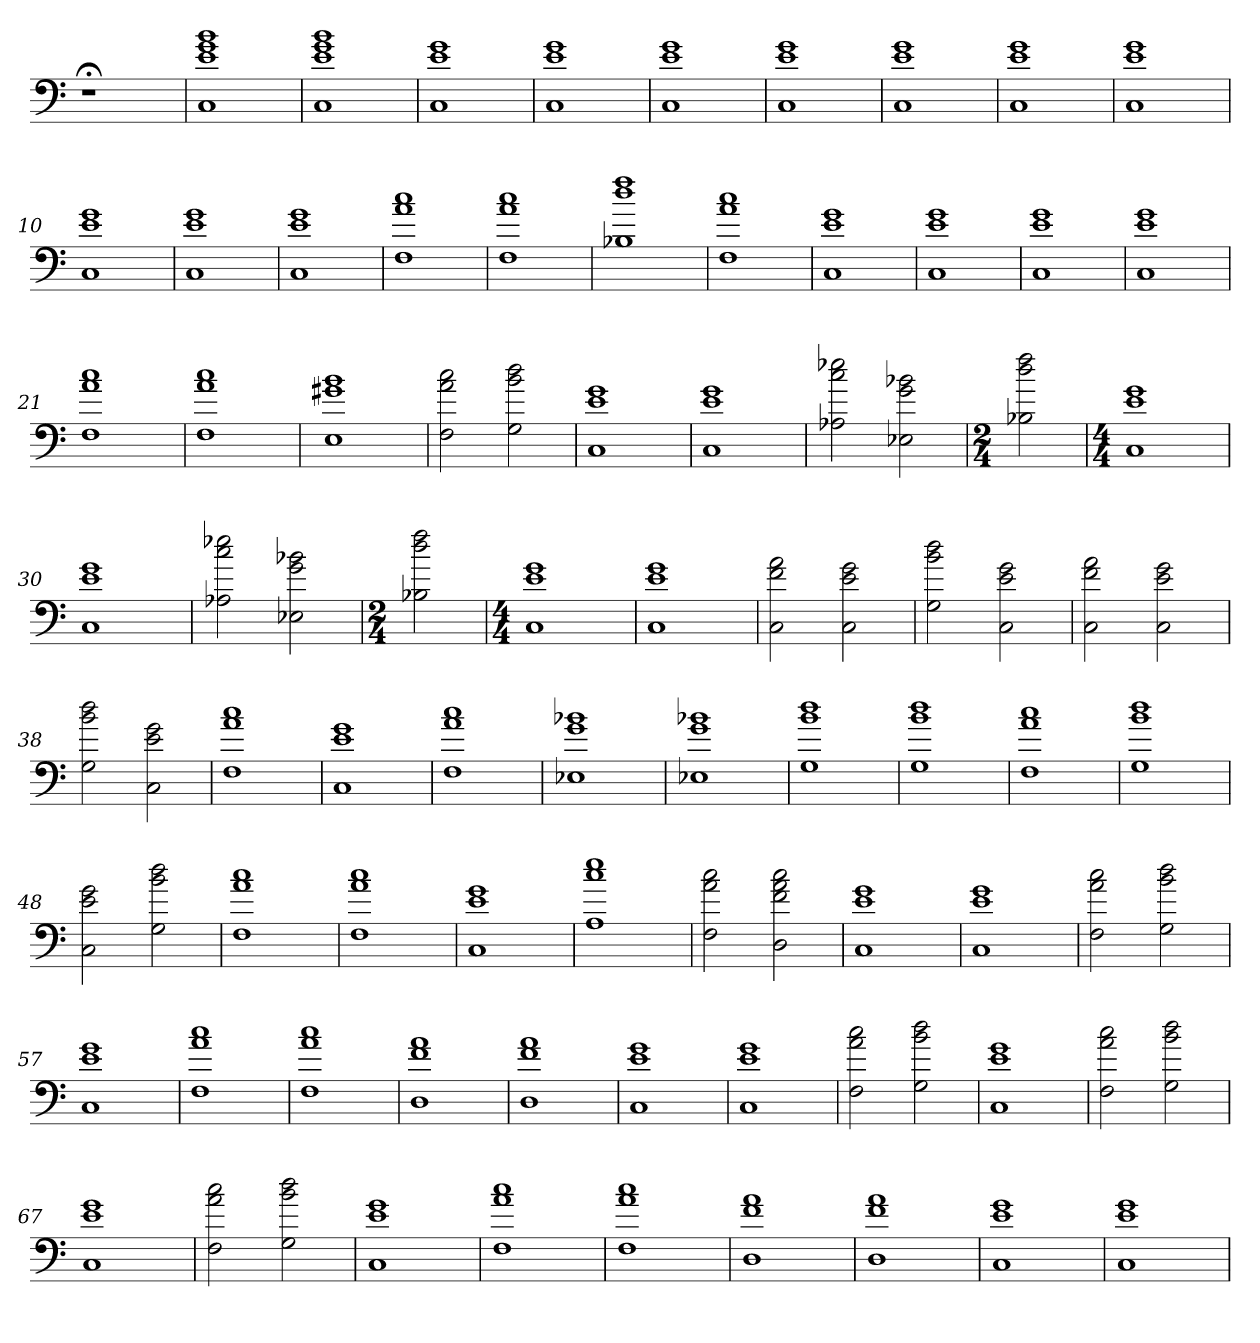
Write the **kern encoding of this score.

**kern
*part1
*staff1
=
1r;<
=1
1C 1e 1g 1b
=2
1C 1e 1g 1b
=3
1C 1e 1g
=4
1C 1e 1g
=5
1C 1e 1g
=6
1C 1e 1g
=7
1C 1e 1g
=8
1C 1e 1g
=9
1C 1e 1g
=10
1C 1e 1g
=11
1C 1e 1g
=12
1C 1e 1g
=13
1F 1a 1cc
=14
1F 1a 1cc
=15
1B-X 1dd 1ff
=16
1F 1a 1cc
=17
1C 1e 1g
=18
1C 1e 1g
=19
1C 1e 1g
=20
1C 1e 1g
=21
1F 1a 1cc
=22
1F 1a 1cc
=23
1E 1g#X 1b
=24
2F 2a 2cc
2G 2b 2dd
=25
1C 1e 1g
=26
1C 1e 1g
=27
2A-X 2cc 2ee-X
2E-X 2g 2b-X
=28
*M2/4
2B-X 2dd 2ff
=29
*M4/4
1C 1e 1g
=30
1C 1e 1g
=31
2A-X 2cc 2ee-X
2E-X 2g 2b-X
=32
*M2/4
2B-X 2dd 2ff
=33
*M4/4
1C 1e 1g
=34
1C 1e 1g
=35
2C 2f 2a
2C 2e 2g
=36
2G 2b 2dd
2C 2e 2g
=37
2C 2f 2a
2C 2e 2g
=38
2G 2b 2dd
2C 2e 2g
=39
1F 1a 1cc
=40
1C 1e 1g
=41
1F 1a 1cc
=42
1E-X 1g 1b-X
=43
1E-X 1g 1b-X
=44
1G 1b 1dd
=45
1G 1b 1dd
=46
1F 1a 1cc
=47
1G 1b 1dd
=48
2C 2e 2g
2G 2b 2dd
=49
1F 1a 1cc
=50
1F 1a 1cc
=51
1C 1e 1g
=52
1A 1cc 1ee
=53
2F 2a 2cc
2D 2f 2a 2cc
=54
1C 1e 1g
=55
1C 1e 1g
=56
2F 2a 2cc
2G 2b 2dd
=57
1C 1e 1g
=58
1F 1a 1cc
=59
1F 1a 1cc
=60
1D 1f 1a
=61
1D 1f 1a
=62
1C 1e 1g
=63
1C 1e 1g
=64
2F 2a 2cc
2G 2b 2dd
=65
1C 1e 1g
=66
2F 2a 2cc
2G 2b 2dd
=67
1C 1e 1g
=68
2F 2a 2cc
2G 2b 2dd
=69
1C 1e 1g
=70
1F 1a 1cc
=71
1F 1a 1cc
=72
1D 1f 1a
=73
1D 1f 1a
=74
1C 1e 1g
=75
1C 1e 1g
=
*-
